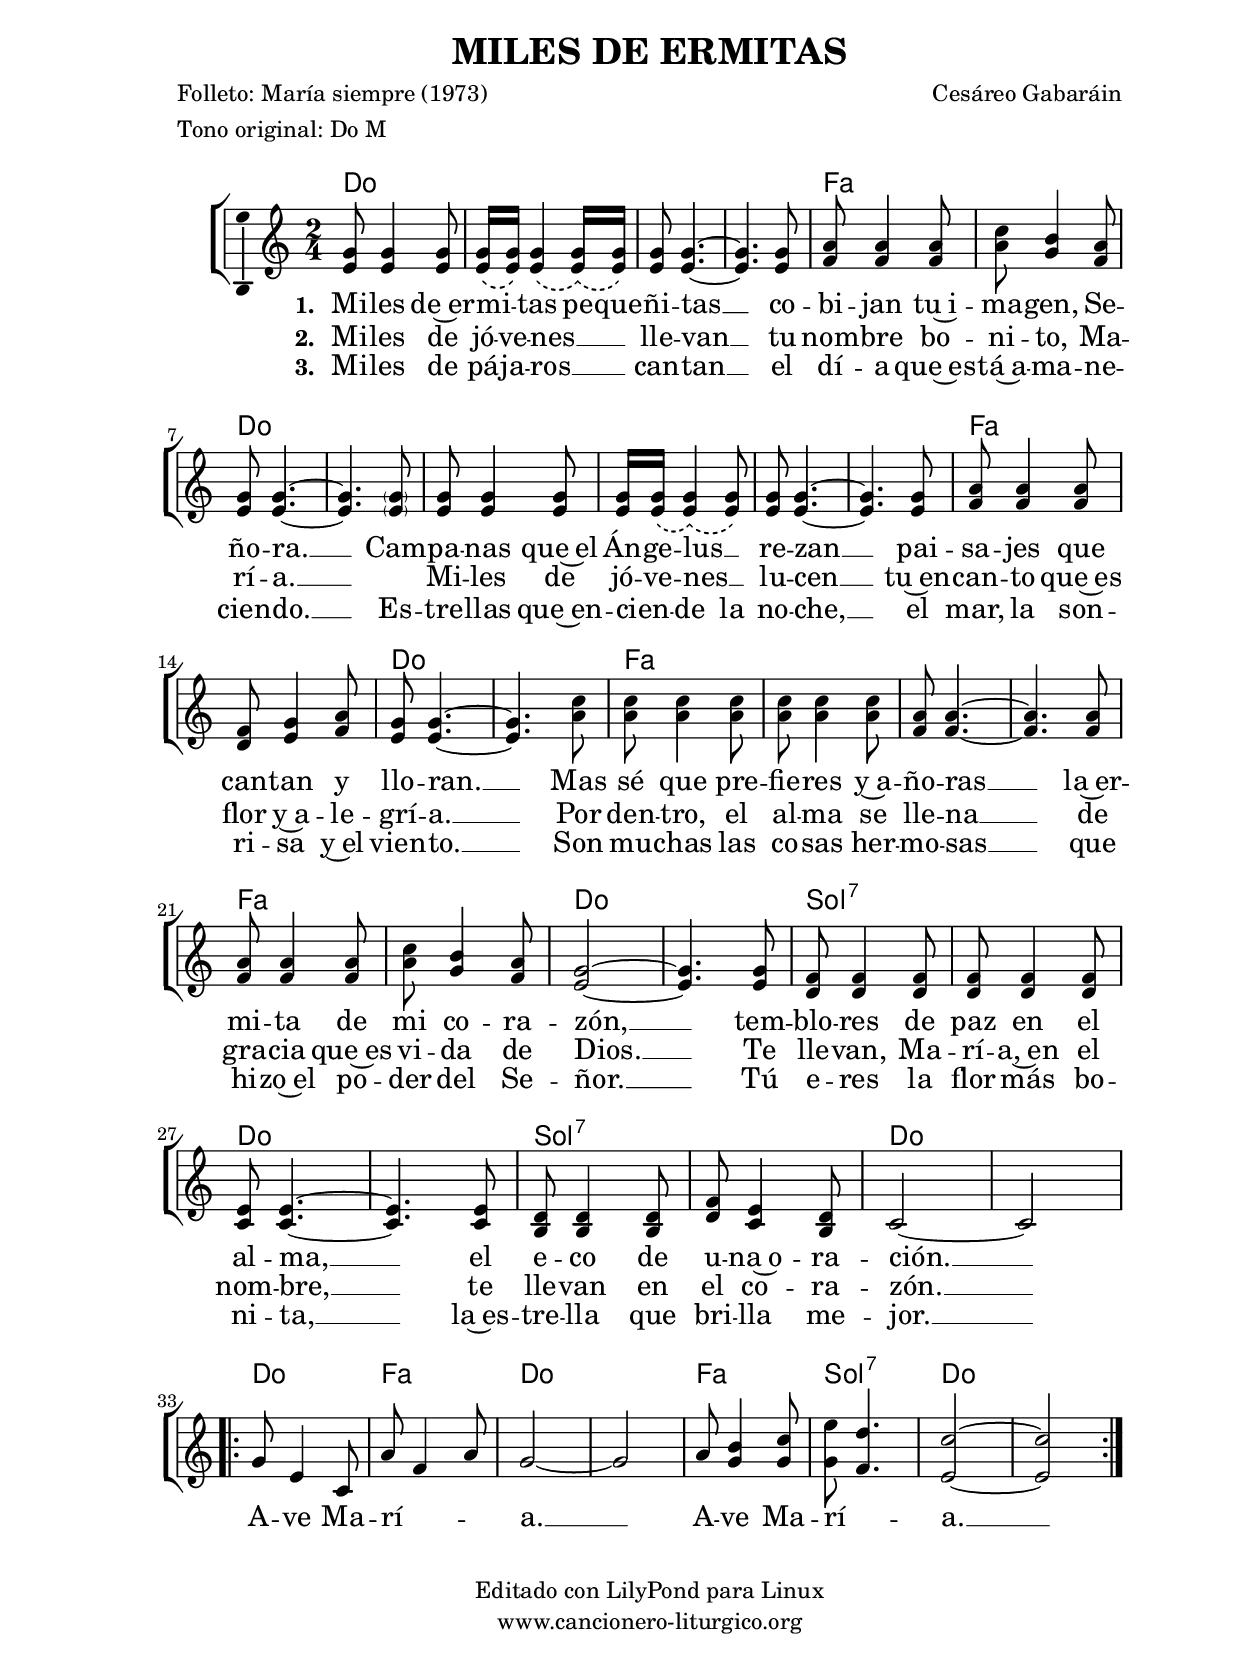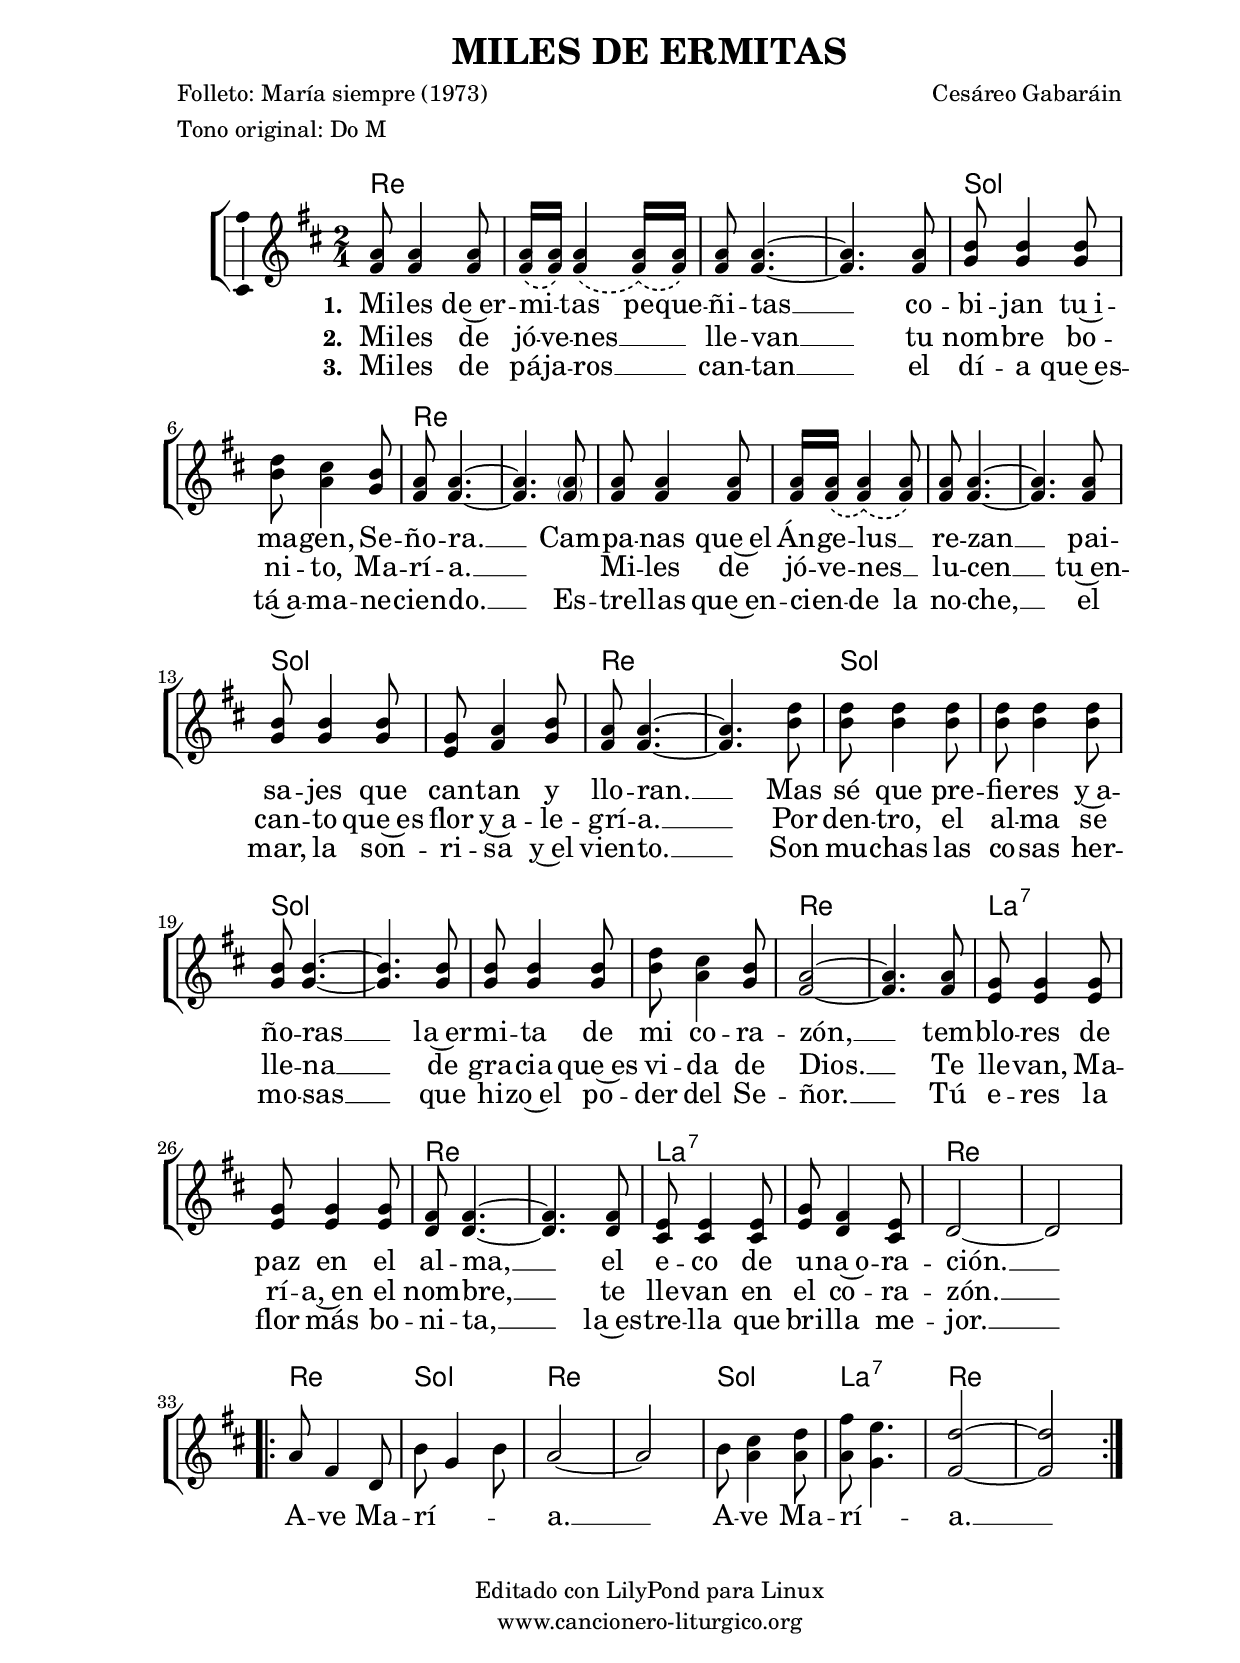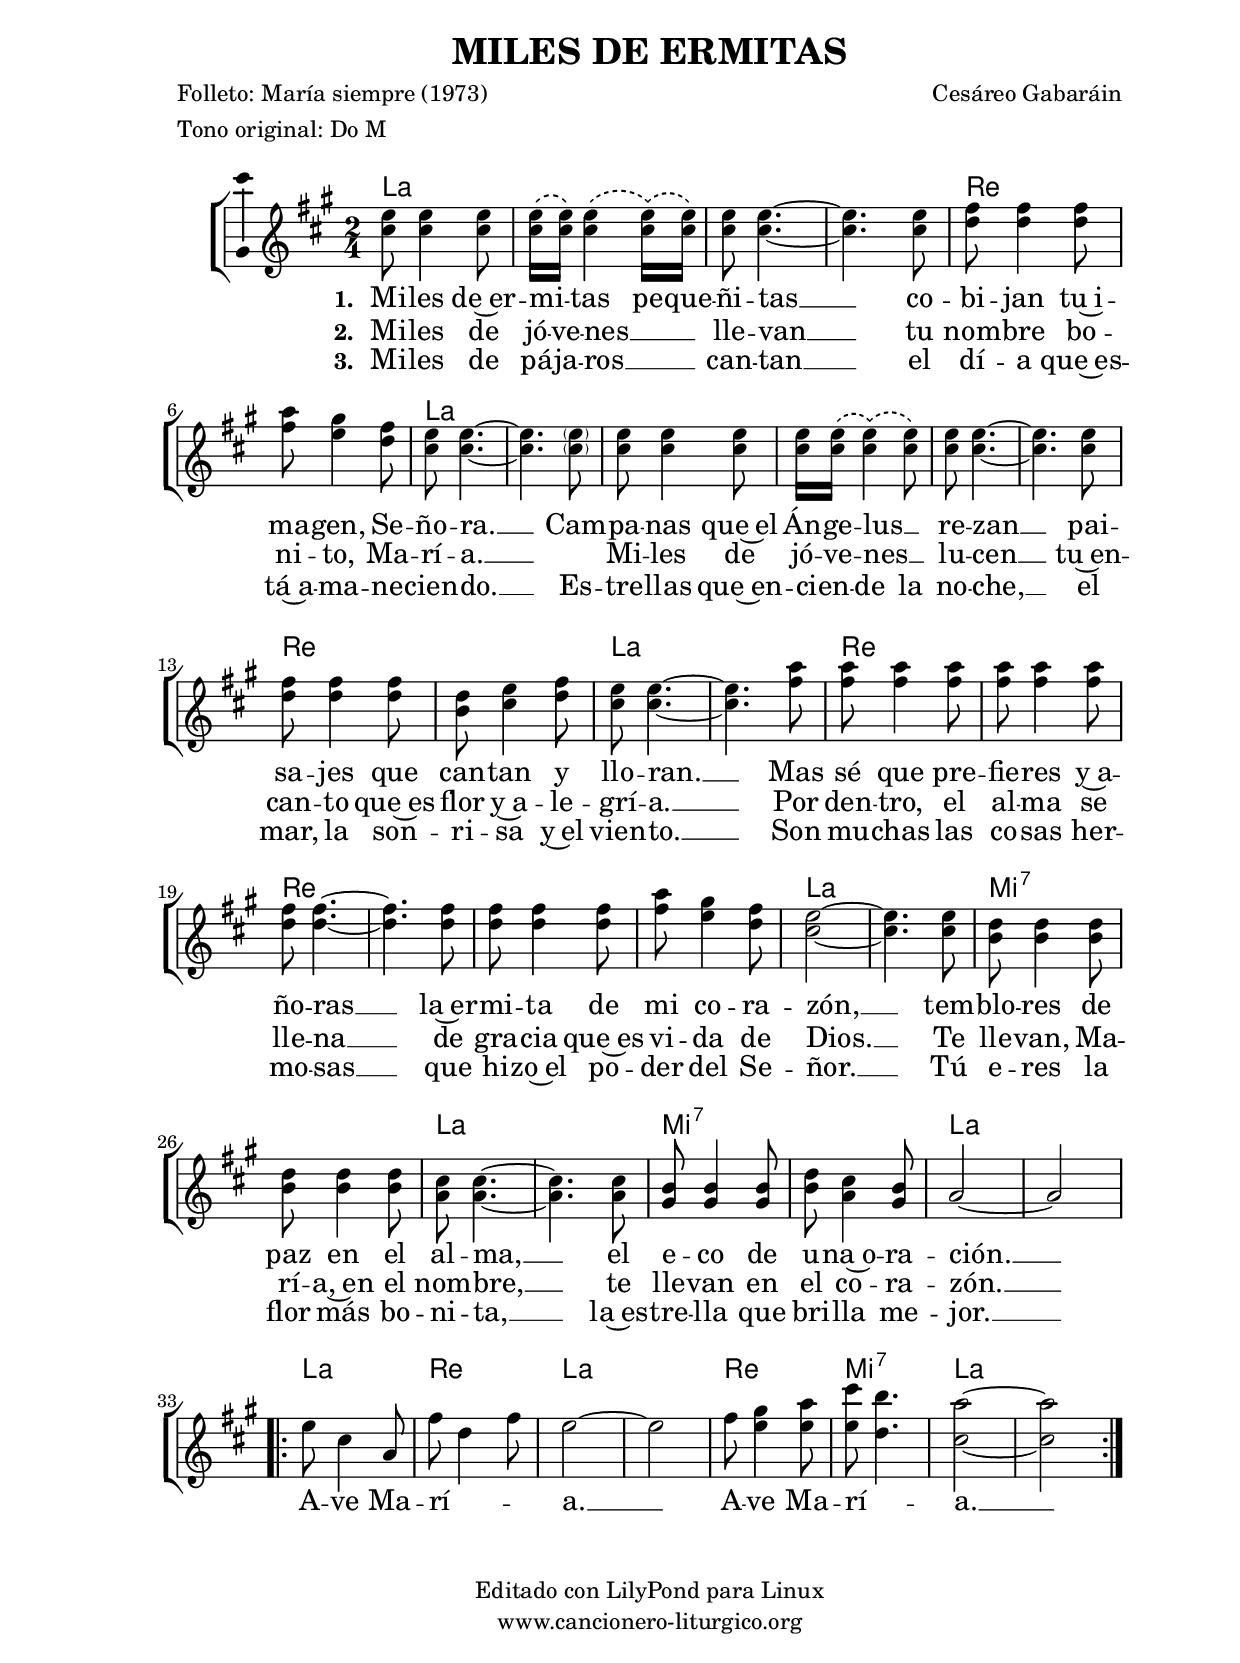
%
%para convertir .midi en .wav:
%timidity filename.midi -Ow -o finename.wav
%
%
%Para convertir de .wav a .mp3:
%lame -h -m j filename.wav
%
%
%para escuchar el midi:
%timidity nombrefichero.midi
%


%versión de lilypond para la que se ha escrito esta partitura:
\version "2.16.0"

	%Tamaño papel
	#(set-default-paper-size "a4")
	%Tamaño partitura
	#(set-global-staff-size 20)
	%No responde al pulsar sobre una nota
	#(ly:set-option 'point-and-click #f)

%parámetros del encabezamiento:
\header {
	title = "MILES DE ERMITAS"
	subtitle = ""
	composer = "Cesáreo Gabaráin"
	poet = "Folleto: María siempre (1973)"
	meter = "Tono original: Do M"
	arranger = ""
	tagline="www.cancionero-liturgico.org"
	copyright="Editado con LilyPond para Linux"
	}

%parámetros asociados al papel:
\paper {
	oddHeaderMarkup = \markup {\fill-line { \on-the-fly #not-first-page \fromproperty #'header:title \on-the-fly #not-first-page \fromproperty #'header:composer }}
	evenHeaderMarkup = \markup {\fill-line { \fromproperty #'header:composer \fromproperty #'header:title }}
	#(set-paper-size "a4")
	print-page-number = ##f
	first-page-number = 1
	print-first-page-number = ##f
%	head-separation = 3.0 \cm
	top-margin = 2.0 \cm
	bottom-margin = 0.5\cm
%%%	bottom-margin = -4.0\cm
	left-margin = 3.0 \cm
	line-width = 16.0 \cm 
	indent = 8\mm
	interscoreline = 2.\mm
	between-system-space = 15\mm
%	para que las partituras no llenen la hoja:
	ragged-bottom = ##t
%	idem para la última hoja:
	ragged-last-bottom = ##f
%	para que las partituras llenen el ancho del papel:
	ragged-last = ##f
	after-title-space = 2.5 \cm
page-count=1
%system-count=8

	%Flexible Vertical Spacing
%	markup-markup-spacing =
%	#'((basic-distance . 15) (minimum-distance . 15) (padding . 3))
	markup-system-spacing =
	#'((basic-distance . 15) (minimum-distance . 15) (padding . 3))
	system-system-spacing =
	#'((basic-distance . 15) (minimum-distance . 15) (padding . 3))
	score-system-spacing =
	#'((basic-distance . 15) (minimum-distance . 15) (padding . 5))
%	top-system-spacing = % header
%	#'((basic-distance . 8) (minimum-distance . 0) (padding . 0))
%	top-markup-spacing =
%	#'((basic-distance . 20) (minimum-distance . 20) (padding . 0))
	last-bottom-spacing = % footer
	#'((basic-distance . 5) (minimum-distance . 5) (padding . 0))
%	score-markup-spacing =
%	#'((basic-distance . 16) (minimum-distance . 13) (padding . 0))

	}


%parámetros que afectan a toda la partitura:
global = {
	%clave de sol (G):
	\clef G
	%armadura:
%%%	\transpose g a
	\key c \major
	\tempo 4=110
	\set Score.tempoHideNote = ##t
	}


acordes = {
	\italianChords
	\chordmode {
%%%	\transpose g a
{

c2 s c s f s c s c s c s f s c s f s f s f s c s g:7 s c s g:7 s c s

\repeat volta 2 {
c f c s f g:7 c s
}

	}
	}
}

melodia = 
%%%\transpose g a
{
	\relative c''{
	\time 2/4

\phrasingSlurDashed

<<

{

g8 g4 g8
g16 \(g\) g4 \(g16\) \(g\)
g8 g4.~
g4. g8
a8 a4 a8
c8 b4 a8
g8 g4.~
g4. \parenthesize g8
g8 g4 g8
g16 g \(g4\) \(g8\)
g8 g4.~
g4. g8
a8 a4 a8
f8 g4 a8
g8 g4.~
g4. c8
c8 c4 c8
c8 c4 c8
a8 a4.~
a4. a8
a8 a4 a8
c8 b4 a8
g2~
g4. g8
f8 f4 f8
f8 f4 f8
e8 e4.~
e4. e8
d8 d4 d8
f8 e4 d8
c2~
c2

%\bar "||"
\break

\repeat volta 2 {
g'8 e4 c8
a'8 f4 a8
g2~
g2
a8 b4 c8
e8 d4.
c2~
c2
}

}

{

e,8 e4 e8
e16 e e4 e16 e
e8 e4.~
e4. e8
f8 f4 f8
a8 g4 f8
e8 e4.~
e4. \parenthesize e8
e8 e4 e8
e16 e e4 e8
e8 e4.~
e4. e8
f8 f4 f8
d8 e4 f8
e8 e4.~
e4. a8
a8 a4 a8
a8 a4 a8
f8 f4.~
f4. f8
f8 f4 f8
a8 g4 f8
e2~
e4. e8
d8 d4 d8
d8 d4 d8
c8 c4.~
c4. c8
b8 b4 b8
d8 c4 b8
s2
s2

%\bar "||"
\break

\repeat volta 2 {
s2
s2
s2
s2
s8 g'4 g8
g8 f4.
e2~
e2
}

}


>>

%\bar "|."
	}
	}


texto = \lyricmode {
\set stanza =#"1. " Mi -- les de~er -- mi -- _ tas pe -- que -- ñi -- tas __
co -- bi -- jan tu~i -- ma -- gen, Se -- ño -- ra. __
Cam -- pa -- nas que~el Án -- ge -- lus __ _ re -- zan __
pai -- sa -- jes que can -- tan y llo -- ran. __
Mas sé que pre -- fie -- res y~a -- ño -- ras __
la~er -- mi -- ta de mi co -- ra -- zón, __
tem -- blo -- res de paz en el al -- ma, __
el e -- co de u -- na~o -- ra -- ción. __

A -- ve Ma -- rí -- _ _ a. __
A -- ve Ma -- rí -- _ a. __
A -- ve Ma -- rí -- _ _ a. __
A -- ve Ma -- rí -- _ a. __

	}

textodos = \lyricmode {
\set stanza =#"2. " Mi -- les de jó -- ve -- nes __ _ _ lle -- van __
tu nom -- bre bo -- ni -- to, Ma -- rí -- a. __
"  " Mi -- les de jó -- ve -- nes __ _ lu -- cen __
tu~en -- can -- to que~es flor y~a -- le -- grí -- a. __
Por den -- tro, el al -- ma se lle -- na __
de gra -- cia que~es vi -- da de Dios. __
Te lle -- van, Ma -- rí -- a,~en el nom -- bre, __
te lle -- van en el co -- ra -- zón. __ "  "

	}

textotres = \lyricmode {
\set stanza =#"3. " Mi -- les de pá -- ja -- ros __ _ _ can -- tan __
el dí -- a que~es -- tá~a -- ma -- ne -- cien -- do. __
Es -- tre -- llas que~en -- cien -- _ de la no -- che, __
el mar, la son -- ri -- sa y~el vien -- to. __
Son mu -- chas las co -- sas her -- mo -- sas __
que hi -- zo~el po -- der del Se -- ñor. __
Tú e -- res la flor más bo -- ni -- ta, __
la~es -- tre -- lla que bri -- lla me -- jor. __ "  "

	}


acordesStaff = \context ChordNames = acordesStaff <<
	\set chordChanges = ##t
	\acordes
	>>


vozStaff = \context Voice = vozStaff
\with {\consists "Ambitus_engraver"}
<<
%	\set Staff.instrumentName = ""
%	\set Staff.shortInstrumentName = ""
%	\set Staff.midiInstrument = #"clarinet"
%	\set Staff.midiInstrument = #"cello"
%	\set Staff.midiInstrument = #"flute"
	\set Staff.midiInstrument = #"electric guitar (jazz)"
%	\set Staff.midiInstrument = #"english horn"
%	\set Staff.midiInstrument = #"violin"
%	\set Staff.midiInstrument = #"glockenspiel"
	\set Staff.midiMinimumVolume = #0.7
	\set Staff.midiMaximumVolume = #0.9
	\global
	\melodia
	>>

textoStaff = \context Lyrics = textoStaff <<
	\lyricsto vozStaff \texto
	>>

textodosStaff = \context Lyrics = textodosStaff <<
	\lyricsto vozStaff \textodos
	>>

textotresStaff = \context Lyrics = textotresStaff <<
	\lyricsto vozStaff \textotres
	>>

\book {
	\score {
		\context ChoirStaff {
			\override StaffGroup.SystemStartBracket #'collapse-height = #1
			\override Score.SystemStartBar #'collapse-height = #1
			<<
			\acordesStaff
			\vozStaff
			\textoStaff
			\textodosStaff
			\textotresStaff
			>>
			}
		\layout {
	 		\context {
				\Lyrics
				\override LyricText #'font-size = #2
				}
	 		 \context {
				\Score
				\override StaffSymbol #'staff-space = #(magstep +3)
				}
			}
		}
	\score {
		\unfoldRepeats
		\context ChoirStaff {
			<<
			\acordesStaff
			\vozStaff
			>>
			}
		\midi {
	 		\context {
	 			\Score
				tempoWholesPerMinute = #(ly:make-moment 70 4)
				}
			}
		}
	}



#(define output-suffix "C")
\book {
	\score {
		\context ChoirStaff {
			\override StaffGroup.SystemStartBracket #'collapse-height = #1
			\override Score.SystemStartBar #'collapse-height = #1
\transpose c d
			<<
			\acordesStaff
			\vozStaff
			\textoStaff
			\textodosStaff
			\textotresStaff
			>>
			}
		\layout {
	    		\context {
				\Lyrics
				\override LyricText #'font-size = #2
				}
	   		 \context {
				\Score
				\override StaffSymbol #'staff-space = #(magstep +3)
				}
			}
		}
	}

#(define output-suffix "S")
\book {
	\score {
		\context ChoirStaff {
			\override StaffGroup.SystemStartBracket #'collapse-height = #1
			\override Score.SystemStartBar #'collapse-height = #1
\transpose c a
			<<
			\acordesStaff
			\vozStaff
			\textoStaff
			\textodosStaff
			\textotresStaff
			>>
			}
		\layout {
	    		\context {
				\Lyrics
				\override LyricText #'font-size = #2
				}
	   		 \context {
				\Score
				\override StaffSymbol #'staff-space = #(magstep +3)
				}
			}
		}
	}


